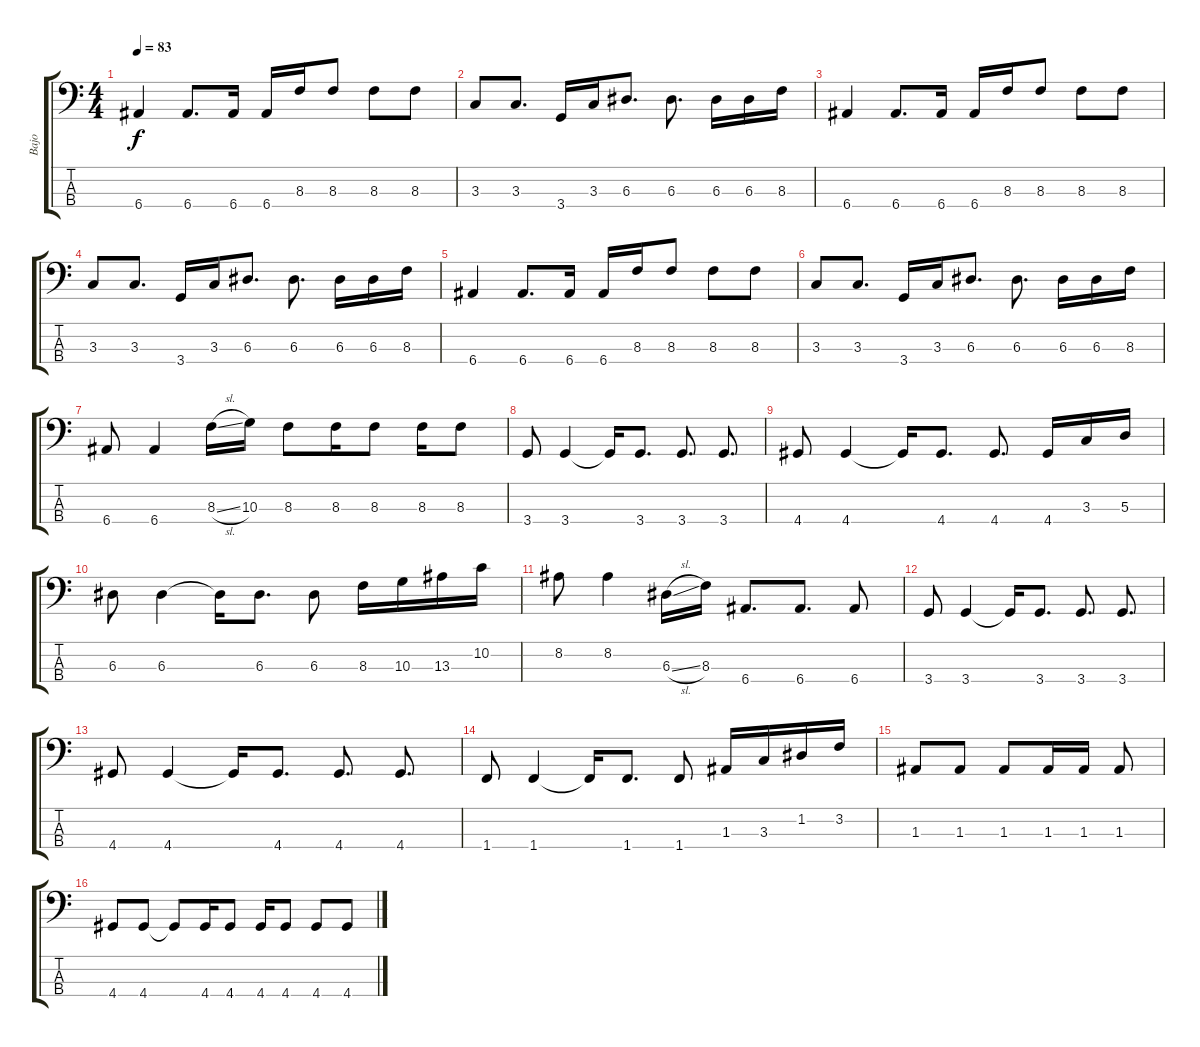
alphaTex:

\track ("Bajo" "Bajo") {instrument electricbassfinger}
\staff {score tabs}
\tuning (G2 D2 A1 E1) {hide}
\ts (4 4)
\tempo 83
\clef f4
\ks c
6.4.4{dy f} 6.4.8{d} 6.4.16 6.4.16 8.3.16 8.3.8 8.3.8 8.3.8 |
3.3.8 3.3.8{d} 3.4.16 3.3.16 6.3.8{d} 6.3.8{d} 6.3.16 6.3.16 8.3.16 |
6.4.4 6.4.8{d} 6.4.16 6.4.16 8.3.16 8.3.8 8.3.8 8.3.8 |
3.3.8 3.3.8{d} 3.4.16 3.3.16 6.3.8{d} 6.3.8{d} 6.3.16 6.3.16 8.3.16 |
6.4.4 6.4.8{d} 6.4.16 6.4.16 8.3.16 8.3.8 8.3.8 8.3.8 |
3.3.8 3.3.8{d} 3.4.16 3.3.16 6.3.8{d} 6.3.8{d} 6.3.16 6.3.16 8.3.16 |
6.4.8 6.4.4 8.3{sl}.16 10.3.16 8.3.8 8.3.16 8.3.8 8.3.16 8.3.8 |
3.4.8 3.4.4 3.4{t}.16 3.4.8{d} 3.4.8{d} 3.4.8{d} |
4.4.8 4.4.4 4.4{t}.16 4.4.8{d} 4.4.8{d} 4.4.16 3.3.16 5.3.16 |
6.3.8 6.3.4 6.3{t}.16 6.3.8{d} 6.3.8 8.3.16 10.3.16 13.3.16 10.2.16 |
8.2.8 8.2.4 6.3{sl}.16 8.3.16 6.4.8{d} 6.4.8{d} 6.4.8 |
3.4.8 3.4.4 3.4{t}.16 3.4.8{d} 3.4.8{d} 3.4.8{d} |
4.4.8 4.4.4 4.4{t}.16 4.4.8{d} 4.4.8{d} 4.4.8{d} |
1.4.8 1.4.4 1.4{t}.16 1.4.8{d} 1.4.8 1.3.16 3.3.16 1.2.16 3.2.16 |
1.3.8 1.3.8 1.3.8 1.3.16 1.3.16 1.3.8 |
4.4.8 4.4.8 4.4{t}.8 4.4.16 4.4.8 4.4.16 4.4.8 4.4.8 4.4.8
